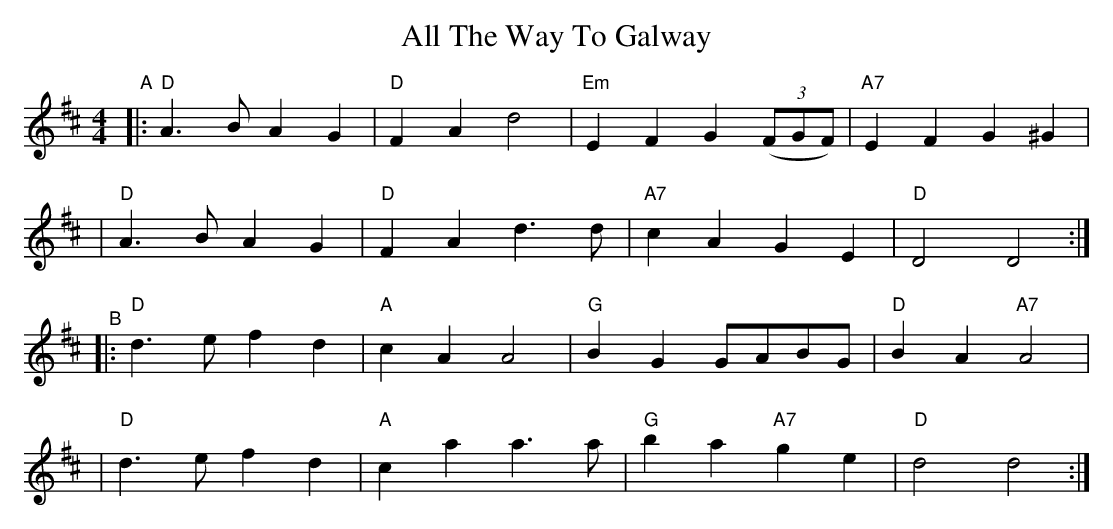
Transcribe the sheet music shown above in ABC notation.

X:1
T: All The Way To Galway
M: 4/4
L: 1/4
K: D
"^A"\
|:"D"A>B AG | "D"FA d2 | "Em"EF G((3F/G/F/) | "A7"EF G^G |
| "D"A>B AG | "D"FA d>d | "A7"cA GE | "D"D2 D2 :|
"^B"\
|:"D"d>e fd | "A"cA A2 | "G"BG G/A/B/G/ | "D"BA "A7"A2 |
| "D"d>e fd | "A"ca a>a | "G"ba "A7"ge | "D"d2 d2 :|
